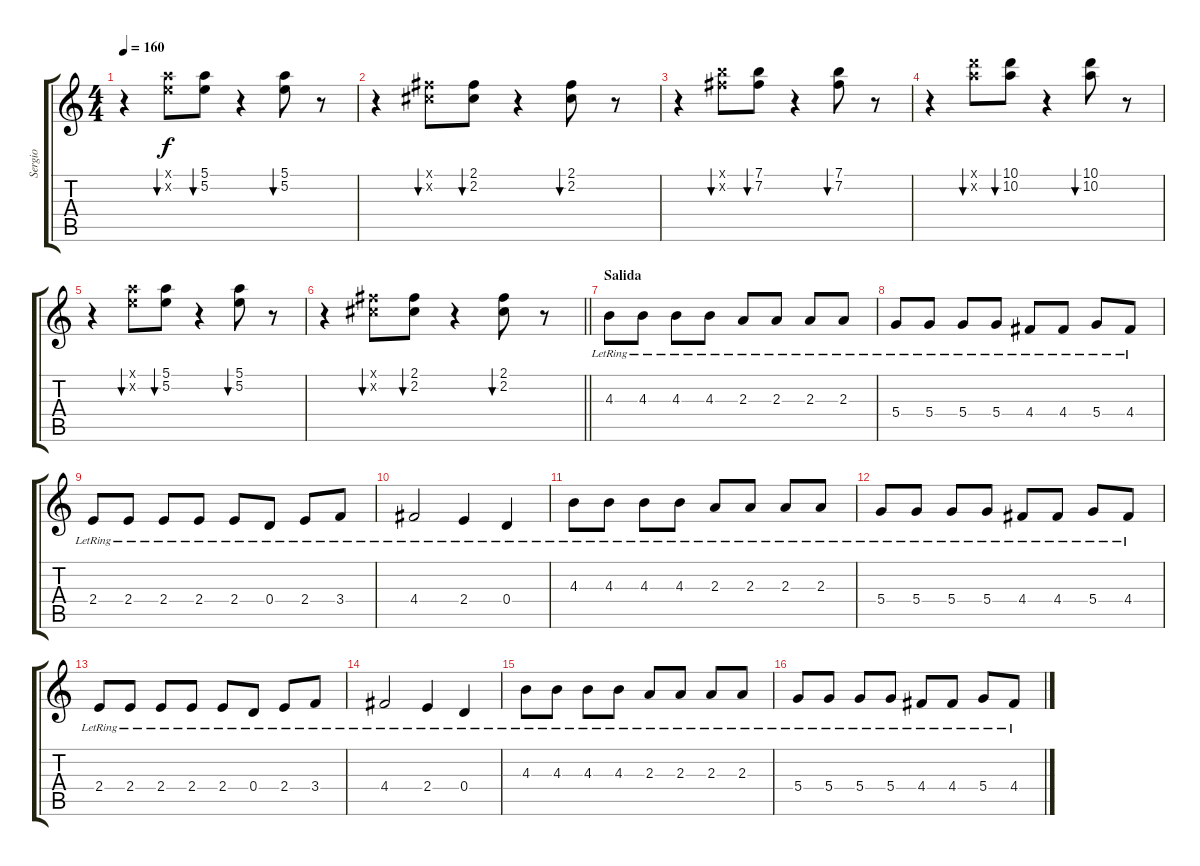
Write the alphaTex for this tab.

\track ("Sergio " "Sergio ") {instrument electricguitarjazz}
\staff {score tabs}
\tuning (E4 B3 G3 D3 A2 E2) {hide}
\ts (4 4)
\tempo 160
\clef g2
\ks c
r.4{dy f} (5.1{x} 5.2{x}).8{bu 120} (5.1 5.2).8{bu 240} r.4 (5.1 5.2).8{bu 240} r.8 |
r.4 (2.1{x} 2.2{x}).8{bu 120} (2.1 2.2).8{bu 240} r.4 (2.1 2.2).8{bu 240} r.8 |
r.4{volume 2} (7.1{x} 7.2{x}).8{bu 120} (7.1 7.2).8{bu 240} r.4 (7.1 7.2).8{bu 240} r.8 |
r.4 (10.1{x} 10.2{x}).8{bu 120} (10.1 10.2).8{bu 240} r.4 (10.1 10.2).8{bu 240} r.8 |
r.4 (5.1{x} 5.2{x}).8{bu 120} (5.1 5.2).8{bu 240} r.4 (5.1 5.2).8{bu 240} r.8 |
\barLineRight lightlight
r.4 (2.1{x} 2.2{x}).8{bu 120} (2.1 2.2).8{bu 240} r.4 (2.1 2.2).8{bu 240} r.8 |
\section ("" "Salida")
4.3{lr}.8{volume 14 instrument electricguitarclean} 4.3{lr}.8 4.3{lr}.8 4.3{lr}.8 2.3{lr}.8 2.3{lr}.8 2.3{lr}.8 2.3{lr}.8 |
5.4{lr}.8 5.4{lr}.8 5.4{lr}.8 5.4{lr}.8 4.4{lr}.8 4.4{lr}.8 5.4{lr}.8 4.4{lr}.8 |
2.4{lr}.8 2.4{lr}.8 2.4{lr}.8 2.4{lr}.8 2.4{lr}.8 0.4{lr}.8 2.4{lr}.8 3.4{lr}.8 |
4.4{lr}.2 2.4{lr}.4 0.4{lr}.4 |
4.3{lr}.8{volume 14 instrument electricguitarclean} 4.3{lr}.8 4.3{lr}.8 4.3{lr}.8 2.3{lr}.8 2.3{lr}.8 2.3{lr}.8 2.3{lr}.8 |
5.4{lr}.8 5.4{lr}.8 5.4{lr}.8 5.4{lr}.8 4.4{lr}.8 4.4{lr}.8 5.4{lr}.8 4.4{lr}.8 |
2.4{lr}.8 2.4{lr}.8 2.4{lr}.8 2.4{lr}.8 2.4{lr}.8 0.4{lr}.8 2.4{lr}.8 3.4{lr}.8 |
4.4{lr}.2 2.4{lr}.4 0.4{lr}.4 |
4.3{lr}.8{volume 14 instrument electricguitarclean} 4.3{lr}.8 4.3{lr}.8 4.3{lr}.8 2.3{lr}.8 2.3{lr}.8 2.3{lr}.8 2.3{lr}.8 |
5.4{lr}.8 5.4{lr}.8 5.4{lr}.8 5.4{lr}.8 4.4{lr}.8 4.4{lr}.8 5.4{lr}.8 4.4{lr}.8
